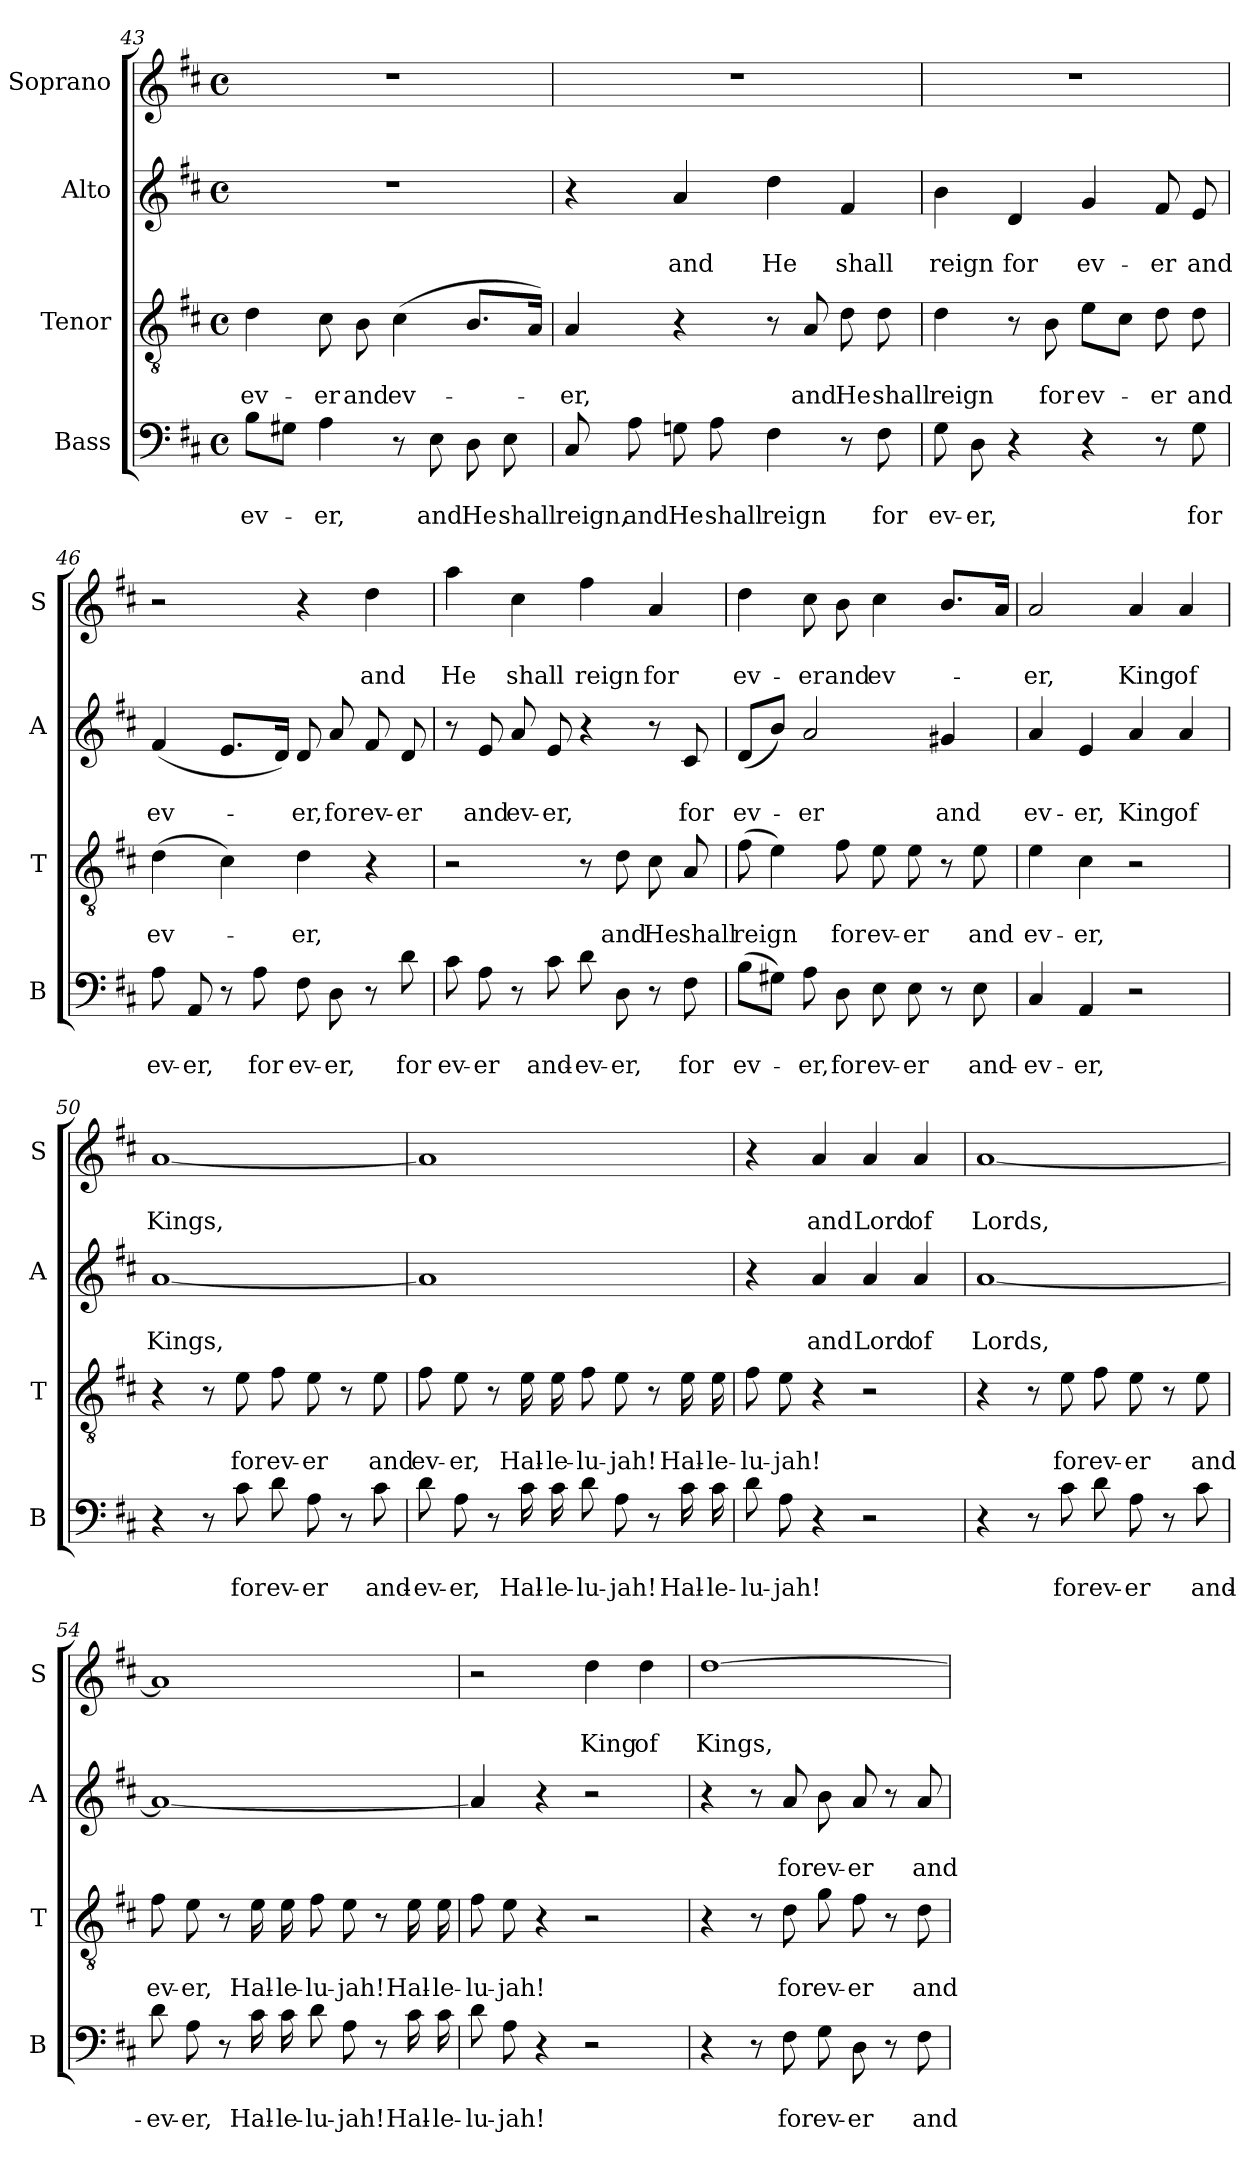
**kern	**text	**text	**kern	**text	**text	**kern	**text	**text	**kern	**text	**text
*part4	*part4	*part4	*part3	*part3	*part3	*part2	*part2	*part2	*part1	*part1	*part1
*staff4	*staff4	*staff4	*staff3	*staff3	*staff3	*staff2	*staff2	*staff2	*staff1	*staff1	*staff1
*I"Bass	*	*	*I"Tenor	*	*	*I"Alto	*	*	*I"Soprano	*	*
*I'B	*	*	*I'T	*	*	*I'A	*	*	*I'S	*	*
!!LO:LB:g=z
*clefF4	*	*	*clefGv2	*	*	*clefG2	*	*	*clefG2	*	*
*k[f#c#]	*	*	*k[f#c#]	*	*	*k[f#c#]	*	*	*k[f#c#]	*	*
*D:	*	*	*D:	*	*	*D:	*	*	*D:	*	*
*M4/4	*	*	*M4/4	*	*	*M4/4	*	*	*M4/4	*	*
*met(c)	*	*	*met(c)	*	*	*met(c)	*	*	*met(c)	*	*
=43	=43	=43	=43	=43	=43	=43	=43	=43	=43	=43	=43
8B\L	.	ev-	4d\	.	ev-	1r	.	.	1r	.	.
8G#X\J	.	.	.	.	.	.	.	.	.	.	.
4A\	.	-er,	8c#\	.	-er	.	.	.	.	.	.
.	.	.	8B\	.	and	.	.	.	.	.	.
8r	.	.	(4c#\	.	ev-	.	.	.	.	.	.
8E\	.	and	.	.	.	.	.	.	.	.	.
8D\	.	He	8.B/L	.	.	.	.	.	.	.	.
8E\	.	shall	.	.	.	.	.	.	.	.	.
.	.	.	16A/Jk)	.	.	.	.	.	.	.	.
=44	=44	=44	=44	=44	=44	=44	=44	=44	=44	=44	=44
8C#/	.	reign,	4A/	.	-er,	4r	.	.	1r	.	.
8A\	.	and	.	.	.	.	.	.	.	.	.
8Gn\	.	He	4r	.	.	4a/	.	and	.	.	.
8A\	.	shall	.	.	.	.	.	.	.	.	.
4F#\	.	reign	8r	.	.	4dd\	.	He	.	.	.
.	.	.	8A/	.	and	.	.	.	.	.	.
8r	.	.	8d\	.	He	4f#/	.	shall	.	.	.
8F#\	.	for	8d\	.	shall	.	.	.	.	.	.
=45	=45	=45	=45	=45	=45	=45	=45	=45	=45	=45	=45
8G\	.	ev-	4d\	.	reign	4b\	.	reign	1r	.	.
8D\	.	-er,	.	.	.	.	.	.	.	.	.
4r	.	.	8r	.	.	4d/	.	for	.	.	.
.	.	.	8B\	.	for	.	.	.	.	.	.
4r	.	.	8e\L	.	ev-	4g/	.	ev-	.	.	.
.	.	.	8c#\J	.	.	.	.	.	.	.	.
8r	.	.	8d\	.	-er	8f#/	.	-er	.	.	.
8G\	.	for	8d\	.	and	8e/	.	and	.	.	.
!!LO:PB:g=z
=46	=46	=46	=46	=46	=46	=46	=46	=46	=46	=46	=46
8A\	.	ev-	(4d\	.	ev-	(4f#/	.	ev-	2r	.	.
8AA/	.	-er,	.	.	.	.	.	.	.	.	.
8r	.	.	4c#\)	.	.	8.e/L	.	.	.	.	.
8A\	.	for	.	.	.	.	.	.	.	.	.
.	.	.	.	.	.	16d/Jk)	.	.	.	.	.
8F#\	.	ev-	4d\	.	-er,	8d/	.	-er,	4r	.	.
8D\	.	-er,	.	.	.	8a/	.	for	.	.	.
8r	.	.	4r	.	.	8f#/	.	ev-	4dd\	.	and
8d\	.	for	.	.	.	8d/	.	-er	.	.	.
=47	=47	=47	=47	=47	=47	=47	=47	=47	=47	=47	=47
8c#\	.	ev-	2r	.	.	8r	.	.	4aa\	.	He
8A\	.	-er	.	.	.	8e/	.	and	.	.	.
8r	.	.	.	.	.	8a/	.	ev-	4cc#\	.	shall
8c#\	.	and-	.	.	.	8e/	.	-er,	.	.	.
8d\	.	-ev-	8r	.	.	4r	.	.	4ff#\	.	reign
8D\	.	-er,	8d\	.	and	.	.	.	.	.	.
8r	.	.	8c#\	.	He	8r	.	.	4a/	.	for
8F#\	.	for	8A/	.	shall	8c#/	.	for	.	.	.
=48	=48	=48	=48	=48	=48	=48	=48	=48	=48	=48	=48
(8B\L	.	ev-	(8f#\	.	reign	(8d/L	.	ev-	4dd\	.	ev-
8G#X\J)	.	.	4e\)	.	.	8b/J)	.	.	.	.	.
8A\	.	-er,	.	.	.	2a/	.	-er	8cc#\	.	-er
8D\	.	for	8f#\	.	for	.	.	.	8b\	.	and
8E\	.	ev-	8e\	.	ev-	.	.	.	4cc#\	.	ev-
8E\	.	-er	8e\	.	-er	.	.	.	.	.	.
8r	.	.	8r	.	.	4g#X/	.	and	8.b/L	.	.
8E\	.	and-	8e\	.	and	.	.	.	.	.	.
.	.	.	.	.	.	.	.	.	16a/Jk	.	.
!!LO:LB:g=z
=49	=49	=49	=49	=49	=49	=49	=49	=49	=49	=49	=49
4C#/	.	-ev-	4e\	.	ev-	4a/	.	ev-	2a/	.	-er,
4AA/	.	-er,	4c#\	.	-er,	4e/	.	-er,	.	.	.
2r	.	.	2r	.	.	4a/	.	King	4a/	.	King
.	.	.	.	.	.	4a/	.	of	4a/	.	of
=50	=50	=50	=50	=50	=50	=50	=50	=50	=50	=50	=50
4r	.	.	4r	.	.	[1a	.	Kings,	[1a	.	Kings,
8r	.	.	8r	.	.	.	.	.	.	.	.
8c#\	.	for	8e\	.	for	.	.	.	.	.	.
8d\	.	ev-	8f#\	.	ev-	.	.	.	.	.	.
8A\	.	-er	8e\	.	-er	.	.	.	.	.	.
8r	.	.	8r	.	.	.	.	.	.	.	.
8c#\	.	and-	8e\	.	and	.	.	.	.	.	.
=51	=51	=51	=51	=51	=51	=51	=51	=51	=51	=51	=51
8d\	.	-ev-	8f#\	.	ev-	1a]	.	.	1a]	.	.
8A\	.	-er,	8e\	.	-er,	.	.	.	.	.	.
8r	.	.	8r	.	.	.	.	.	.	.	.
16c#\	.	Hal-	16e\	.	Hal-	.	.	.	.	.	.
16c#\	.	-le-	16e\	.	-le-	.	.	.	.	.	.
8d\	.	-lu-	8f#\	.	-lu-	.	.	.	.	.	.
8A\	.	-jah!	8e\	.	-jah!	.	.	.	.	.	.
8r	.	.	8r	.	.	.	.	.	.	.	.
16c#\	.	Hal-	16e\	.	Hal-	.	.	.	.	.	.
16c#\	.	-le-	16e\	.	-le-	.	.	.	.	.	.
!!LO:LB:g=z
=52	=52	=52	=52	=52	=52	=52	=52	=52	=52	=52	=52
8d\	.	-lu-	8f#\	.	-lu-	4r	.	.	4r	.	.
8A\	.	-jah!	8e\	.	-jah!	.	.	.	.	.	.
4r	.	.	4r	.	.	4a/	.	and	4a/	.	and
2r	.	.	2r	.	.	4a/	.	Lord	4a/	.	Lord
.	.	.	.	.	.	4a/	.	of	4a/	.	of
=53	=53	=53	=53	=53	=53	=53	=53	=53	=53	=53	=53
4r	.	.	4r	.	.	[1a	.	Lords,	[1a	.	Lords,
8r	.	.	8r	.	.	.	.	.	.	.	.
8c#\	.	for	8e\	.	for	.	.	.	.	.	.
8d\	.	ev-	8f#\	.	ev-	.	.	.	.	.	.
8A\	.	-er	8e\	.	-er	.	.	.	.	.	.
8r	.	.	8r	.	.	.	.	.	.	.	.
8c#\	.	and-	8e\	.	and	.	.	.	.	.	.
=54	=54	=54	=54	=54	=54	=54	=54	=54	=54	=54	=54
8d\	.	-ev-	8f#\	.	ev-	1a_	.	.	1a]	.	.
8A\	.	-er,	8e\	.	-er,	.	.	.	.	.	.
8r	.	.	8r	.	.	.	.	.	.	.	.
16c#\	.	Hal-	16e\	.	Hal-	.	.	.	.	.	.
16c#\	.	-le-	16e\	.	-le-	.	.	.	.	.	.
8d\	.	-lu-	8f#\	.	-lu-	.	.	.	.	.	.
8A\	.	-jah!	8e\	.	-jah!	.	.	.	.	.	.
8r	.	.	8r	.	.	.	.	.	.	.	.
16c#\	.	Hal-	16e\	.	Hal-	.	.	.	.	.	.
16c#\	.	-le-	16e\	.	-le-	.	.	.	.	.	.
!!LO:PB:g=z
=55	=55	=55	=55	=55	=55	=55	=55	=55	=55	=55	=55
8d\	.	-lu-	8f#\	.	-lu-	4a/]	.	.	2r	.	.
8A\	.	-jah!	8e\	.	-jah!	.	.	.	.	.	.
4r	.	.	4r	.	.	4r	.	.	.	.	.
2r	.	.	2r	.	.	2r	.	.	4dd\	.	King
.	.	.	.	.	.	.	.	.	4dd\	.	of
=56	=56	=56	=56	=56	=56	=56	=56	=56	=56	=56	=56
4r	.	.	4r	.	.	4r	.	.	[1dd	.	Kings,
8r	.	.	8r	.	.	8r	.	.	.	.	.
8F#\	.	for	8d\	.	for	8a/	.	for	.	.	.
8G\	.	ev-	8g\	.	ev-	8b\	.	ev-	.	.	.
8D\	.	-er	8f#\	.	-er	8a/	.	-er	.	.	.
8r	.	.	8r	.	.	8r	.	.	.	.	.
8F#\	.	and-	8d\	.	and	8a/	.	and	.	.	.
=	=	=	=	=	=	=	=	=	=	=	=
*-	*-	*-	*-	*-	*-	*-	*-	*-	*-	*-	*-
